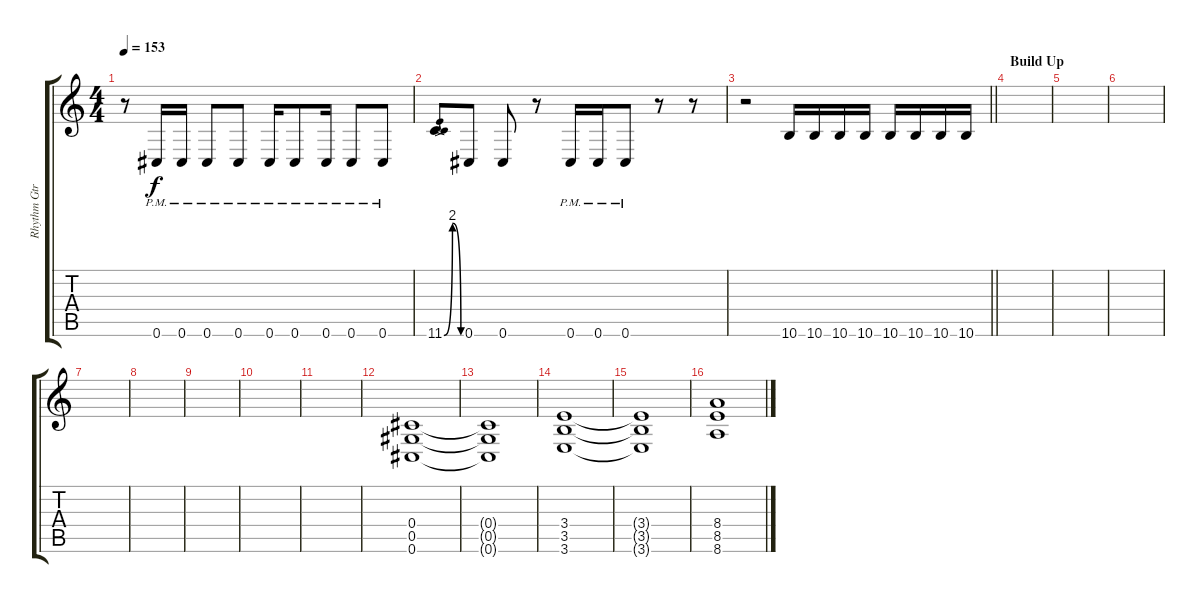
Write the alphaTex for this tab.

\track ("Rhythm Gtr R" "Rhythm Gtr") {instrument overdrivenguitar}
\staff {score tabs}
\tuning (Eb4 Bb3 Gb3 Db3 Ab2 Db2) {hide}
\ts (4 4)
\tempo 153
\clef g2
\ks c
r.8{dy f} 0.6{pm}.16 0.6{pm}.16 0.6{pm}.8 0.6{pm}.8 0.6{pm}.16 0.6{pm}.8 0.6{pm}.16 0.6{pm}.8 0.6{pm}.8 |
11.6{be (bendrelease 0 0 30 8 30 8 60 0)}.8 0.6.8 0.6.8 r.8 0.6{pm}.16 0.6{pm}.16 0.6{pm}.8 r.8 r.8 |
\barLineRight lightlight
r.2 10.6.16 10.6.16 10.6.16 10.6.16 10.6.16 10.6.16 10.6.16 10.6.16 |
\section ("" "Build Up")
|
|
|
|
|
|
|
|
(0.4 0.5 0.6).1 |
(0.4{t} 0.5{t} 0.6{t}).1 |
(3.4 3.5 3.6).1 |
(3.4{t} 3.5{t} 3.6{t}).1 |
(8.4 8.5 8.6).1
